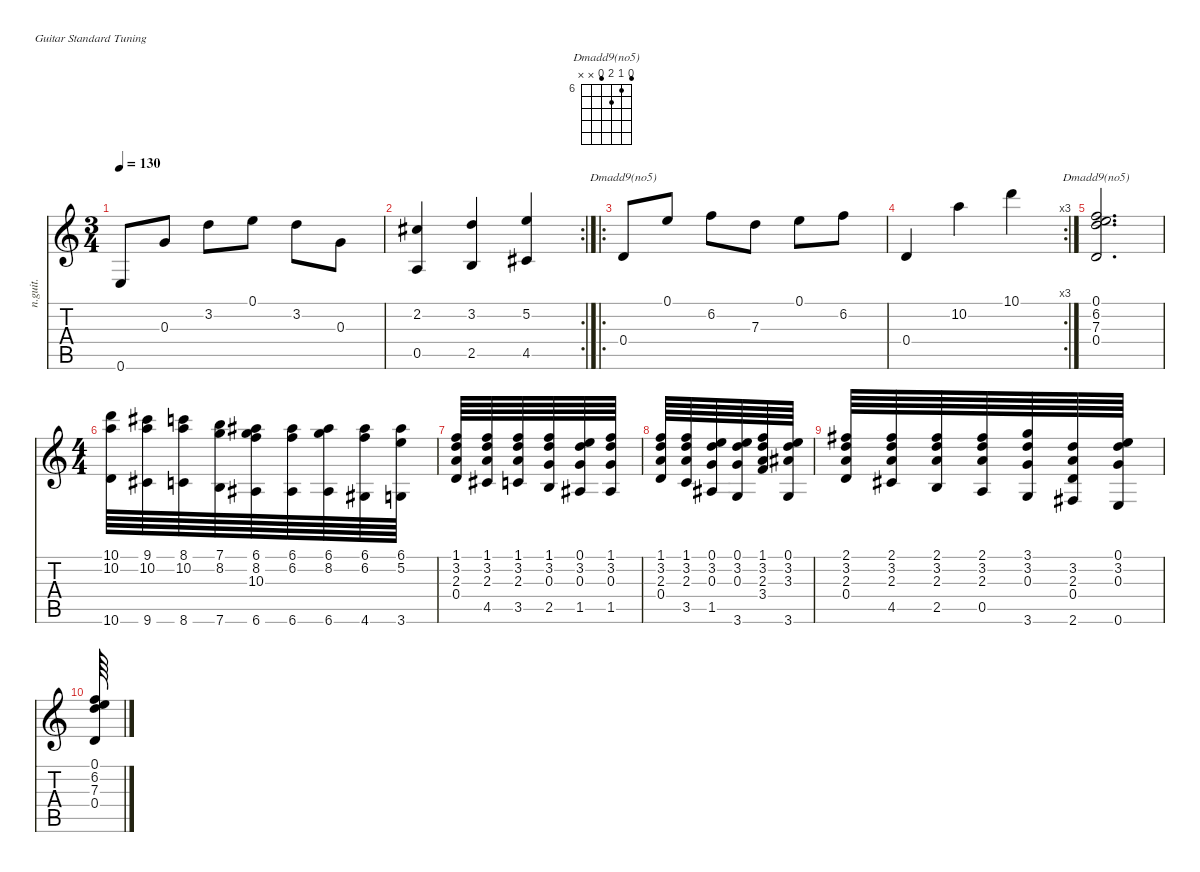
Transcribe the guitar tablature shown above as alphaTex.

\defaultSystemsLayout 4
\hideDynamics
\bracketExtendMode nobrackets
\track ("Track 1" "n.guit.") {instrument acousticguitarnylon}
\staff {score tabs}
\tuning (E4 B3 G3 D3 A2 E2)
\chord ("Dmadd9(no5)" 5 6 7 5 x x) {firstfret 6 showfingering false}
\ts (3 4)
\tempo 130
\clef g2
\ks c
0.6.8{dy f beam Up} 0.3.8{beam Up} 3.2.8{beam Down} 0.1.8{beam Down} 3.2.8{beam Down} 0.3.8{beam Down} |
\rc 2
(2.2{acc #} 0.5).4{beam Up} (3.2 2.5).4{beam Up} (5.2 4.5{acc #}).4{beam Up} |
\ro
0.4.8{ch "Dmadd9(no5)" beam Up} 0.1.8{beam Up} 6.2.8{beam Down} 7.3.8{beam Down} 0.1.8{beam Down} 6.2.8{beam Down} |
\rc 3
0.4.4{dy mf beam Up} 10.2.4{dy f beam Down} 10.1.4{beam Down} |
(0.1 6.2 7.3 0.4).2{d ch "Dmadd9(no5)" beam Up} |
\ts (4 4)
\beaming (8 2 2 2 2)
(10.6 10.2 10.1).64{beam Down} (9.1{acc #} 10.2 9.6{acc #}).64{beam Down} (8.1 10.2 8.6).64{beam Down} (7.6 8.2 7.1).64{beam Down} (6.6{acc #} 10.3 6.1{acc #} 8.2).64{beam Down} (6.6{acc #} 6.1{acc #} 6.2).64{beam Down} (6.6{acc #} 6.1{acc #} 8.2).64{beam Down} (4.6{acc #} 6.1{acc #} 6.2).64{beam Down} (3.6 6.1{acc #} 5.2).64{beam Down} |
(1.1 3.2 2.3 0.4).64{beam Up} (1.1 3.2 2.3 4.5{acc #}).64{beam Up} (1.1 3.2 2.3 3.5).64{beam Up} (1.1 3.2 0.3 2.5).64{beam Up} (0.1 3.2 0.3 1.5{acc #}).64{beam Up} (1.1 3.2 0.3 1.5{acc #}).64{beam Up} |
(1.1 3.2 2.3 0.4).64{beam Up} (1.1 3.2 2.3 3.5).64{beam Up} (0.1 3.2 0.3 1.5{acc #}).64{beam Up} (3.6 0.3 3.2 0.1).64{beam Up} (1.1 3.2 2.3 3.4).64{beam Up} (0.1 3.2 3.3{acc #} 3.6).64{beam Up} |
(2.1{acc #} 3.2 2.3 0.4).64{beam Up} (2.1{acc #} 3.2 2.3 4.5{acc #}).64{beam Up} (2.1{acc #} 3.2 2.3 2.5).64{beam Up} (2.1{acc #} 3.2 2.3 0.5).64{beam Up} (3.1 3.2 0.3 3.6).64{beam Up} (3.2 2.3 0.4 2.6{acc #}).64{beam Up} (0.1 3.2 0.3 0.6).64{beam Up} |
(0.1 6.2 7.3 0.4).64{beam Up}
